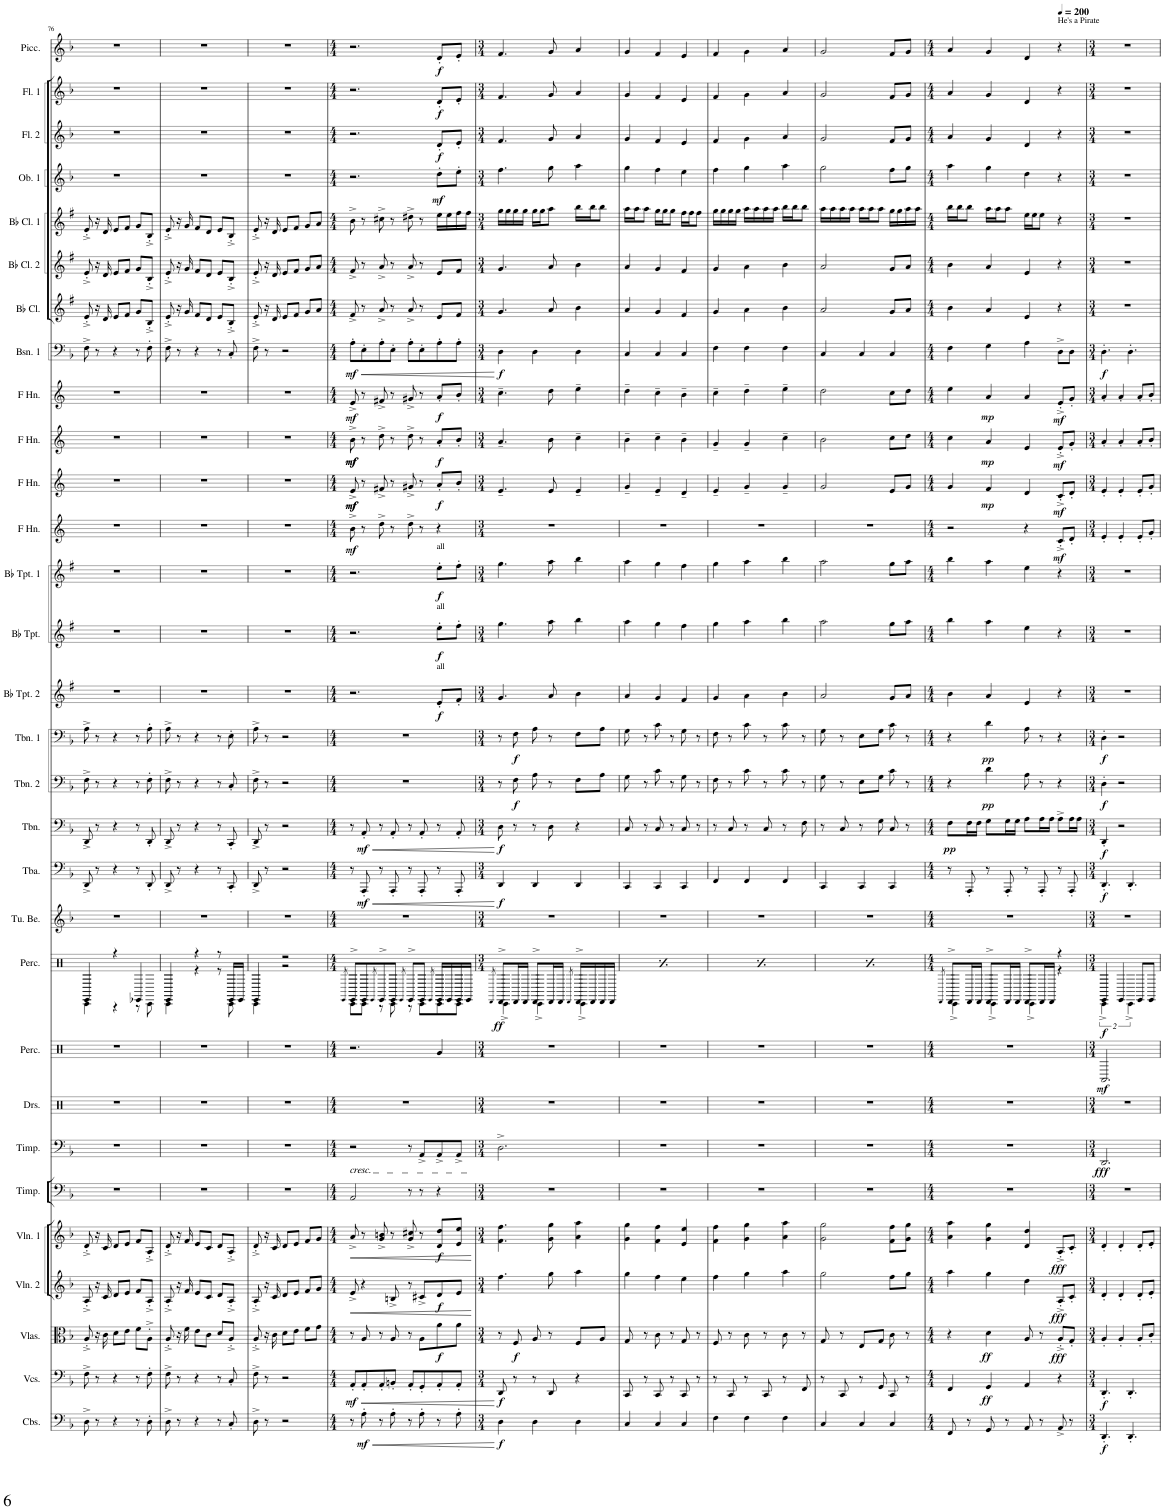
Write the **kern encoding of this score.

**kern	**dynam	**kern	**dynam	**kern	**dynam	**kern	**dynam	**kern	**dynam	**kern	**kern	**dynam	**kern	**kern	**dynam	**kern	**dynam	**kern	**kern	**dynam	**kern	**dynam	**kern	**dynam	**kern	**dynam	**kern	**dynam	**kern	**dynam	**kern	**dynam	**kern	**dynam	**kern	**dynam	**kern	**dynam	**kern	**dynam	**kern	**dynam	**kern	**kern	**kern	**kern	**dynam	**kern	**dynam	**kern	**dynam	**kern	**dynam
*part30	*part30	*part29	*part29	*part28	*part28	*part27	*part27	*part26	*part26	*part25	*part24	*part24	*part23	*part22	*part22	*part21	*part21	*part20	*part19	*part19	*part18	*part18	*part17	*part17	*part16	*part16	*part15	*part15	*part14	*part14	*part13	*part13	*part12	*part12	*part11	*part11	*part10	*part10	*part9	*part9	*part8	*part8	*part7	*part6	*part5	*part4	*part4	*part3	*part3	*part2	*part2	*part1	*part1
*staff30	*staff30	*staff29	*staff29	*staff28	*staff28	*staff27	*staff27	*staff26	*staff26	*staff25	*staff24	*staff24	*staff23	*staff22	*staff22	*staff21	*staff21	*staff20	*staff19	*staff19	*staff18	*staff18	*staff17	*staff17	*staff16	*staff16	*staff15	*staff15	*staff14	*staff14	*staff13	*staff13	*staff12	*staff12	*staff11	*staff11	*staff10	*staff10	*staff9	*staff9	*staff8	*staff8	*staff7	*staff6	*staff5	*staff4	*staff4	*staff3	*staff3	*staff2	*staff2	*staff1	*staff1
*I"Contrabasses	*	*I"Violoncellos	*	*I"Violas	*	*I"Violin 2	*	*I"Violin 1	*	*I"Timpani	*I"Timpani	*	*I"Drumset	*I"Percussion	*	*I"Percussion	*	*I"Tubular Bells	*I"Tuba	*	*I"Trombone	*	*I"Trombone 2	*	*I"Trombone 1	*	*I"Bb Trumpet 2	*	*I"Bb Trumpet	*	*I"Bb Trumpet 1	*	*I"Horn in F	*	*I"Horn in F	*	*I"Horn in F	*	*I"Horn in F	*	*I"Bassoon 1	*	*I"Bb Clarinet	*I"Bb Clarinet 2	*I"Bb Clarinet 1	*I"Oboe 1	*	*I"Flute 2	*	*I"Flute 1	*	*I"Piccolo	*
*I'Cbs.	*	*I'Vcs.	*	*I'Vlas.	*	*I'Vln. 2	*	*I'Vln. 1	*	*I'Timp.	*I'Timp.	*	*I'Drs.	*I'Perc.	*	*I'Perc.	*	*I'Tu. Be.	*I'Tba.	*	*I'Tbn.	*	*I'Tbn. 2	*	*I'Tbn. 1	*	*I'Bb Tpt. 2	*	*I'Bb Tpt.	*	*I'Bb Tpt. 1	*	*	*	*	*	*	*	*	*	*I'Bsn. 1	*	*I'Bb Cl.	*I'Bb Cl. 2	*I'Bb Cl. 1	*I'Ob. 1	*	*I'Fl. 2	*	*I'Fl. 1	*	*I'Picc.	*
!!LO:PB:g=z
*clefF4	*	*clefF4	*	*clefC3	*	*clefG2	*	*clefG2	*	*clefF4	*clefF4	*	*clefX	*clefX	*	*clefX	*	*clefG2	*clefF4	*	*clefF4	*	*clefF4	*	*clefF4	*	*clefG2	*	*clefG2	*	*clefG2	*	*clefG2	*	*clefG2	*	*clefG2	*	*clefG2	*	*clefF4	*	*clefG2	*clefG2	*clefG2	*clefG2	*	*clefG2	*	*clefG2	*	*clefG2	*
*Trd7c12	*	*	*	*	*	*	*	*	*	*	*	*	*	*	*	*	*	*	*	*	*	*	*	*	*	*	*Trd1c2	*	*Trd1c2	*	*Trd1c2	*	*Trd4c7	*	*Trd4c7	*	*Trd4c7	*	*Trd4c7	*	*Trd5c9	*	*Trd1c2	*Trd1c2	*Trd1c2	*	*	*	*	*	*	*Trd-7c-12	*
*k[b-]	*	*k[b-]	*	*k[b-]	*	*k[b-]	*	*k[b-]	*	*k[b-]	*k[b-]	*	*k[]	*k[]	*	*k[]	*	*k[b-]	*k[b-]	*	*k[b-]	*	*k[b-]	*	*k[b-]	*	*k[f#]	*	*k[f#]	*	*k[f#]	*	*k[]	*	*k[]	*	*k[]	*	*k[]	*	*k[b-]	*	*k[f#]	*k[f#]	*k[f#]	*k[b-]	*	*k[b-]	*	*k[b-]	*	*k[b-]	*
*M3/4	*	*M3/4	*	*M3/4	*	*M3/4	*	*M3/4	*	*M3/4	*M3/4	*	*M3/4	*M3/4	*	*M3/4	*	*M3/4	*M3/4	*	*M3/4	*	*M3/4	*	*M3/4	*	*M3/4	*	*M3/4	*	*M3/4	*	*M3/4	*	*M3/4	*	*M3/4	*	*M3/4	*	*M3/4	*	*M3/4	*M3/4	*M3/4	*M3/4	*	*M3/4	*	*M3/4	*	*M3/4	*
=76	=76	=76	=76	=76	=76	=76	=76	=76	=76	=76	=76	=76	=76	=76	=76	=76	=76	=76	=76	=76	=76	=76	=76	=76	=76	=76	=76	=76	=76	=76	=76	=76	=76	=76	=76	=76	=76	=76	=76	=76	=76	=76	=76	=76	=76	=76	=76	=76	=76	=76	=76	=76	=76
*	*	*	*	*	*	*	*	*	*	*	*	*	*	*	*	*^	*	*	*	*	*	*	*	*	*	*	*	*	*	*	*	*	*	*	*	*	*	*	*	*	*	*	*	*	*	*	*	*	*	*	*	*	*
8D^\	.	8F^\	.	8A'^/	.	8A'^/	.	8d'^/	.	2.r	2.r	.	2.r	2.r	.	4EE/	4CC\	.	2.r	8DD^/	.	8DD^/	.	8F^\	.	8A^\	.	2.r	.	2.r	.	2.r	.	2.r	.	2.r	.	2.r	.	2.r	.	8F^\	.	8e'^/	8e'^/	8e'^/	2.r	.	2.r	.	2.r	.	2.r	.
8r	.	8r	.	16r	.	16r	.	16r	.	.	.	.	.	.	.	.	.	.	.	8r	.	8r	.	8r	.	8r	.	.	.	.	.	.	.	.	.	.	.	.	.	.	.	8r	.	16r	16r	16r	.	.	.	.	.	.	.	.
.	.	.	.	16c\	.	16c/	.	16c/	.	.	.	.	.	.	.	.	.	.	.	.	.	.	.	.	.	.	.	.	.	.	.	.	.	.	.	.	.	.	.	.	.	.	.	16d/	16d/	16d/	.	.	.	.	.	.	.	.
4r	.	4r	.	8d\L	.	8d/L	.	8d/L	.	.	.	.	.	.	.	4r	4r	.	.	4r	.	4r	.	4r	.	4r	.	.	.	.	.	.	.	.	.	.	.	.	.	.	.	4r	.	8e/L	8e/L	8e/L	.	.	.	.	.	.	.	.
.	.	.	.	8e\J	.	8e/J	.	8e/J	.	.	.	.	.	.	.	.	.	.	.	.	.	.	.	.	.	.	.	.	.	.	.	.	.	.	.	.	.	.	.	.	.	.	.	8f#/J	8f#/J	8f#/J	.	.	.	.	.	.	.	.
8r	.	8r	.	8f\L	.	8f/L	.	8f/L	.	.	.	.	.	.	.	4EE-X/	8r	.	.	8r	.	8r	.	8r	.	8r	.	.	.	.	.	.	.	.	.	.	.	.	.	.	.	8r	.	8g/L	8g/L	8g/L	.	.	.	.	.	.	.	.
8D'\	.	8F'\	.	8A'^\J	.	8A'^/J	.	8A'^/J	.	.	.	.	.	.	.	.	8CC\	.	.	8DD'/	.	8DD'/	.	8F'\	.	8A'\	.	.	.	.	.	.	.	.	.	.	.	.	.	.	.	8F'\	.	8B'^/J	8B'^/J	8B'^/J	.	.	.	.	.	.	.	.
=77	=77	=77	=77	=77	=77	=77	=77	=77	=77	=77	=77	=77	=77	=77	=77	=77	=77	=77	=77	=77	=77	=77	=77	=77	=77	=77	=77	=77	=77	=77	=77	=77	=77	=77	=77	=77	=77	=77	=77	=77	=77	=77	=77	=77	=77	=77	=77	=77	=77	=77	=77	=77	=77	=77
8D^\	.	8F^\	.	8A'^/	.	8A'^/	.	8d'^/	.	2.r	2.r	.	2.r	2.r	.	4EE/	4CC\	.	2.r	8DD^/	.	8DD^/	.	8F^\	.	8A^\	.	2.r	.	2.r	.	2.r	.	2.r	.	2.r	.	2.r	.	2.r	.	8F^\	.	8e'^/	8e'^/	8e'^/	2.r	.	2.r	.	2.r	.	2.r	.
8r	.	8r	.	16r	.	16r	.	16r	.	.	.	.	.	.	.	.	.	.	.	8r	.	8r	.	8r	.	8r	.	.	.	.	.	.	.	.	.	.	.	.	.	.	.	8r	.	16r	16r	16r	.	.	.	.	.	.	.	.
.	.	.	.	16f\	.	16f/	.	16f/	.	.	.	.	.	.	.	.	.	.	.	.	.	.	.	.	.	.	.	.	.	.	.	.	.	.	.	.	.	.	.	.	.	.	.	16g/	16g/	16g/	.	.	.	.	.	.	.	.
4r	.	4r	.	8e\L	.	8e/L	.	8e/L	.	.	.	.	.	.	.	4r	4r	.	.	4r	.	4r	.	4r	.	4r	.	.	.	.	.	.	.	.	.	.	.	.	.	.	.	4r	.	8f#/L	8f#/L	8f#/L	.	.	.	.	.	.	.	.
.	.	.	.	8c\J	.	8c/J	.	8c/J	.	.	.	.	.	.	.	.	.	.	.	.	.	.	.	.	.	.	.	.	.	.	.	.	.	.	.	.	.	.	.	.	.	.	.	8d/J	8d/J	8d/J	.	.	.	.	.	.	.	.
8r	.	8r	.	8d/L	.	8d/L	.	8d/L	.	.	.	.	.	.	.	8r	8r	.	.	8r	.	8r	.	8r	.	8r	.	.	.	.	.	.	.	.	.	.	.	.	.	.	.	8r	.	8e/L	8e/L	8e/L	.	.	.	.	.	.	.	.
8C'/	.	8C'/	.	8A'^/J	.	8A'^/J	.	8A'^/J	.	.	.	.	.	.	.	16EE/LL	8CC\	.	.	8CC'/	.	8CC'/	.	8C'/	.	8E'\	.	.	.	.	.	.	.	.	.	.	.	.	.	.	.	8C'/	.	8B'^/J	8B'^/J	8B'^/J	.	.	.	.	.	.	.	.
.	.	.	.	.	.	.	.	.	.	.	.	.	.	.	.	16EE/JJ	.	.	.	.	.	.	.	.	.	.	.	.	.	.	.	.	.	.	.	.	.	.	.	.	.	.	.	.	.	.	.	.	.	.	.	.	.	.
=78	=78	=78	=78	=78	=78	=78	=78	=78	=78	=78	=78	=78	=78	=78	=78	=78	=78	=78	=78	=78	=78	=78	=78	=78	=78	=78	=78	=78	=78	=78	=78	=78	=78	=78	=78	=78	=78	=78	=78	=78	=78	=78	=78	=78	=78	=78	=78	=78	=78	=78	=78	=78	=78	=78
8D^\	.	8F^\	.	8A'^/	.	8A'^/	.	8d'^/	.	2.r	2.r	.	2.r	2.r	.	4EE/	4CC\	.	2.r	8DD^/	.	8DD^/	.	8F^\	.	8A^\	.	2.r	.	2.r	.	2.r	.	2.r	.	2.r	.	2.r	.	2.r	.	8F^\	.	8e'^/	8e'^/	8e'^/	2.r	.	2.r	.	2.r	.	2.r	.
8r	.	8r	.	16r	.	16r	.	16r	.	.	.	.	.	.	.	.	.	.	.	8r	.	8r	.	8r	.	8r	.	.	.	.	.	.	.	.	.	.	.	.	.	.	.	8r	.	16r	16r	16r	.	.	.	.	.	.	.	.
.	.	.	.	16c\	.	16c/	.	16c/	.	.	.	.	.	.	.	.	.	.	.	.	.	.	.	.	.	.	.	.	.	.	.	.	.	.	.	.	.	.	.	.	.	.	.	16d/	16d/	16d/	.	.	.	.	.	.	.	.
2r	.	2r	.	8d\L	.	8d/L	.	8d/L	.	.	.	.	.	.	.	2r	2r	.	.	2r	.	2r	.	2r	.	2r	.	.	.	.	.	.	.	.	.	.	.	.	.	.	.	2r	.	8e/L	8e/L	8e/L	.	.	.	.	.	.	.	.
.	.	.	.	8e\J	.	8e/J	.	8e/J	.	.	.	.	.	.	.	.	.	.	.	.	.	.	.	.	.	.	.	.	.	.	.	.	.	.	.	.	.	.	.	.	.	.	.	8f#/J	8f#/J	8f#/J	.	.	.	.	.	.	.	.
.	.	.	.	8f\L	.	8f/L	.	8f/L	.	.	.	.	.	.	.	.	.	.	.	.	.	.	.	.	.	.	.	.	.	.	.	.	.	.	.	.	.	.	.	.	.	.	.	8g/L	8g/L	8g/L	.	.	.	.	.	.	.	.
.	.	.	.	8g\J	.	8g/J	.	8g/J	.	.	.	.	.	.	.	.	.	.	.	.	.	.	.	.	.	.	.	.	.	.	.	.	.	.	.	.	.	.	.	.	.	.	.	8a/J	8a/J	8a/J	.	.	.	.	.	.	.	.
=79	=79	=79	=79	=79	=79	=79	=79	=79	=79	=79	=79	=79	=79	=79	=79	=79	=79	=79	=79	=79	=79	=79	=79	=79	=79	=79	=79	=79	=79	=79	=79	=79	=79	=79	=79	=79	=79	=79	=79	=79	=79	=79	=79	=79	=79	=79	=79	=79	=79	=79	=79	=79	=79	=79
*M4/4	*	*M4/4	*	*M4/4	*	*M4/4	*	*M4/4	*	*M4/4	*M4/4	*	*M4/4	*M4/4	*	*M4/4	*	*	*M4/4	*M4/4	*	*M4/4	*	*M4/4	*	*M4/4	*	*M4/4	*	*M4/4	*	*M4/4	*	*M4/4	*	*M4/4	*	*M4/4	*	*M4/4	*	*M4/4	*	*M4/4	*M4/4	*M4/4	*M4/4	*	*M4/4	*	*M4/4	*	*M4/4	*
.	.	.	.	.	.	.	.	.	.	.	.	.	.	.	.	8qEE/	.	.	.	.	.	.	.	.	.	.	.	.	.	.	.	.	.	.	.	.	.	.	.	.	.	.	.	.	.	.	.	.	.	.	.	.	.	.
!	!	!	!	!	!	!	!	!	!	!	!LO:TX:b:i:t=cresc.	!	!	!	!	!	!	!	!	!	!	!	!	!	!	!	!	!	!	!	!	!	!	!	!	!	!	!	!	!	!	!	!	!	!	!	!	!	!	!	!	!	!	!
!	!	!	!LO:HP:b	!	!	!	!LO:HP:b	!	!LO:HP:b	!	!	!	!	!	!	!	!	!	!	!	!	!	!	!	!	!	!	!	!	!	!	!	!	!	!	!	!	!	!	!	!	!	!LO:HP:b	!	!	!	!	!	!	!	!	!	!	!
!	!	!	!LO:DY:n=1:b	!	!	!	!	!	!	!	!	!	!	!	!	!	!	!	!	!	!	!	!	!	!	!	!	!	!	!	!	!	!	!	!LO:DY:b	!	!LO:DY:b	!	!	!	!	!	!	!	!	!	!	!	!	!	!	!	!	!
!	!	!	!	!	!	!	!	!	!	!	!	!	!	!	!	!	!	!	!	!	!	!	!	!	!	!	!	!	!	!	!	!	!	!	!	!	!LO:DY:n=1:b	!	!LO:DY:b	!	!	!	!	!	!	!	!	!	!	!	!	!	!	!
!	!	!	!	!	!	!	!	!	!	!	!	!	!	!	!	!	!	!	!	!	!	!	!	!	!	!	!	!	!	!	!	!	!	!	!	!	!	!	!LO:DY:n=1:b	!	!LO:DY:b	!	!LO:DY:n=1:b	!	!	!	!	!	!	!	!	!	!	!
8r	.	8AA'/L	< mf	8r	.	8e^/	<	8a^/	<	2AA/	2r	.	1r	2.r	.	8EE^/L	8CC\L	.	1r	8r	.	8r	.	1r	.	1r	.	2.r	.	2.r	.	2.r	.	8b^\	mf	8e^/	mf mf	8b^\	mf mf	8e^/	mf	8A'\L	< mf	8f#^/	8f#^/	8b^\	2.r	.	2.r	.	2.r	.	2.r	.
!	!LO:HP:b	!	!	!	!	!	!	!	!	!	!	!	!	!	!	!	!	!	!	!	!LO:HP:b	!	!LO:HP:b	!	!	!	!	!	!	!	!	!	!	!	!	!	!	!	!	!	!	!	!	!	!	!	!	!	!	!	!	!	!	!
!	!LO:DY:n=1:b	!	!	!	!	!	!	!	!	!	!	!	!	!	!	!	!	!	!	!	!LO:DY:n=1:b	!	!LO:DY:n=1:b	!	!	!	!	!	!	!	!	!	!	!	!	!	!	!	!	!	!	!	!	!	!	!	!	!	!	!	!	!	!	!
8A'\	< mf	8AA'/	.	8A/	.	4r	.	8r	.	.	.	.	.	.	.	8EE/	8CC\J	.	.	8AAA'/	< mf	8AA'/	< mf	.	.	.	.	.	.	.	.	.	.	8r	.	8r	.	8r	.	8r	.	8E'\	.	8r	8r	8r	.	.	.	.	.	.	.	.
.	.	.	.	.	.	.	.	.	.	.	.	.	.	.	.	8qEE/	.	.	.	.	.	.	.	.	.	.	.	.	.	.	.	.	.	.	.	.	.	.	.	.	.	.	.	.	.	.	.	.	.	.	.	.	.	.
8r	.	8AA'/	.	8r	.	.	.	8g/^ 8bn/^	.	.	.	.	.	.	.	8EE^/	8r	.	.	8r	.	8r	.	.	.	.	.	.	.	.	.	.	.	8dd^\	.	8f#X^/	.	8dd^\	.	8f#X^/	.	8A'\	.	8a^/	8a^/	8cc#X^\	.	.	.	.	.	.	.	.
8A'\	.	8BBn'/J	.	8A/	.	8Bn^/	.	8r	.	.	.	.	.	.	.	8EE/J	8CC\	.	.	8AAA'/	.	8AA'/	.	.	.	.	.	.	.	.	.	.	.	8r	.	8r	.	8r	.	8r	.	8E'\J	.	8r	8r	8r	.	.	.	.	.	.	.	.
.	.	.	.	.	.	.	.	.	.	.	.	.	.	.	.	8qEE/	.	.	.	.	.	.	.	.	.	.	.	.	.	.	.	.	.	.	.	.	.	.	.	.	.	.	.	.	.	.	.	.	.	.	.	.	.	.
8r	.	8AA'/L	.	8r	.	8r	.	8g/^ 8cc#X/^	.	8r	8r	.	.	.	.	8EE^/L	8r	.	.	8r	.	8r	.	.	.	.	.	.	.	.	.	.	.	8dd^\	.	8g#X^/	.	8dd^\	.	8g#X^/	.	8A'\L	.	8a^/	8a^/	8dd#X^\	.	.	.	.	.	.	.	.
8A'\	.	8GG'/	.	8A\L	.	8c#X^/L	.	8r	.	8r	8AA^/L	.	.	.	.	8EE/J	8CC\L	.	.	8AAA'/	.	8AA'/	.	.	.	.	.	.	.	.	.	.	.	8r	.	8r	.	8r	.	8r	.	8E'\	.	8r	8r	8r	.	.	.	.	.	.	.	.
.	.	.	.	.	.	.	.	.	.	.	.	.	.	.	.	8qEE/	.	.	.	.	.	.	.	.	.	.	.	.	.	.	.	.	.	.	.	.	.	.	.	.	.	.	.	.	.	.	.	.	.	.	.	.	.	.
!	!	!	!	!	!	!	!	!	!	!	!	!	!	!	!	!	!	!	!	!	!	!	!	!	!	!	!	!	!	!	!	!LO:TX:a:t=all	!	!	!	!	!	!	!	!	!	!	!	!	!	!	!	!	!	!	!	!	!	!
!	!	!	!	!	!	!	!	!	!	!	!	!	!	!	!	!	!	!	!	!	!	!	!	!	!	!	!	!	!	!LO:TX:a:t=all	!	!	!	!	!	!	!	!	!	!	!	!	!	!	!	!	!	!	!	!	!	!	!	!
!	!	!	!	!	!	!	!	!	!	!	!	!	!	!	!	!	!	!	!	!	!	!	!	!	!	!	!	!LO:TX:a:t=all	!	!	!	!	!	!	!	!	!	!	!	!	!	!	!	!	!	!	!	!	!	!	!	!	!	!
!	!	!	!	!	!LO:DY:b	!	!LO:DY:b	!	!LO:DY:b	!	!	!	!	!	!	!	!	!	!	!	!	!	!	!	!	!	!	!	!LO:DY:b	!	!LO:DY:b	!	!LO:DY:b	!	!	!	!LO:DY:n=2:b	!	!LO:DY:n=2:b	!	!LO:DY:b	!	!	!	!	!	!	!LO:DY:b	!	!LO:DY:b	!	!LO:DY:b	!	!LO:DY:b
8r	.	8AA'/	.	8a\	f	8d/	f	8d/ 8dd/L	f	4r	8AA^/	.	.	4g/	.	16EE/LL	8CC\	.	.	8r	.	8r	.	.	.	.	.	8e'/L	f	8ee'\L	f	8ee'\L	f	4r	.	8a'/L	f	8a'/L	f	8a'/L	f	8A'\	.	8e/L	8e/L	16ee\LL	8dd'\L	mf	8d'/L	f	8d'/L	f	8d'/L	f
.	.	.	.	.	.	.	.	.	.	.	.	.	.	.	.	16EE/	.	.	.	.	.	.	.	.	.	.	.	.	.	.	.	.	.	.	.	.	.	.	.	.	.	.	.	.	.	16ee\	.	.	.	.	.	.	.	.
8A'\	.	8AA'/J	.	8a\J	.	8e/J	.	8e/ 8ee/J	.	.	8AA^/J	.	.	.	.	16EE/	8CC\J	.	.	8AAA'/	.	8AA'/	.	.	.	.	.	8f#'/J	.	8ff#'\J	.	8ff#'\J	.	.	.	8b'/J	.	8b'/J	.	8b'/J	.	8A'\J	.	8f#/J	8f#/J	16ff#\	8ee'\J	.	8e'/J	.	8e'/J	.	8e'/J	.
.	.	.	.	.	.	.	.	.	.	.	.	.	.	.	.	16EE/JJ	.	.	.	.	.	.	.	.	.	.	.	.	.	.	.	.	.	.	.	.	.	.	.	.	.	.	.	.	.	16ff#\JJ	.	.	.	.	.	.	.	.
*	*	*	*	*	*	*	*	*	*	*	*	*	*	*	*	*v	*v	*	*	*	*	*	*	*	*	*	*	*	*	*	*	*	*	*	*	*	*	*	*	*	*	*	*	*	*	*	*	*	*	*	*	*	*	*
.	[	.	[	.	.	.	[	.	[	.	.	.	.	.	.	.	.	.	.	[	.	[	.	.	.	.	.	.	.	.	.	.	.	.	.	.	.	.	.	.	.	[	.	.	.	.	.	.	.	.	.	.	.
=80	=80	=80	=80	=80	=80	=80	=80	=80	=80	=80	=80	=80	=80	=80	=80	=80	=80	=80	=80	=80	=80	=80	=80	=80	=80	=80	=80	=80	=80	=80	=80	=80	=80	=80	=80	=80	=80	=80	=80	=80	=80	=80	=80	=80	=80	=80	=80	=80	=80	=80	=80	=80	=80
*M3/4	*	*M3/4	*	*M3/4	*	*M3/4	*	*M3/4	*	*M3/4	*M3/4	*	*M3/4	*M3/4	*	*M3/4	*	*M3/4	*M3/4	*	*M3/4	*	*M3/4	*	*M3/4	*	*M3/4	*	*M3/4	*	*M3/4	*	*M3/4	*	*M3/4	*	*M3/4	*	*M3/4	*	*M3/4	*	*M3/4	*M3/4	*M3/4	*M3/4	*	*M3/4	*	*M3/4	*	*M3/4	*
.	.	.	.	.	.	.	.	.	.	.	.	.	.	.	.	8qDD/	.	.	.	.	.	.	.	.	.	.	.	.	.	.	.	.	.	.	.	.	.	.	.	.	.	.	.	.	.	.	.	.	.	.	.	.	.
*	*	*	*	*	*	*	*	*	*	*	*	*	*	*	*	*^	*	*	*	*	*	*	*	*	*	*	*	*	*	*	*	*	*	*	*	*	*	*	*	*	*	*	*	*	*	*	*	*	*	*	*	*	*
!	!LO:DY:b	!	!LO:DY:b	!	!	!	!	!	!	!	!	!	!	!	!	!	!	!LO:DY:b	!	!	!LO:DY:b	!	!LO:DY:b	!	!	!	!	!	!	!	!	!	!	!	!	!	!	!	!	!	!	!	!LO:DY:b	!	!	!	!	!	!	!	!	!	!	!
4D\	f	8DD/	f	8r	.	4.ff\	.	4.f\ 4.ff\	.	2.r	2.D^\	.	2.r	2.r	.	8DD^/L	4CC^\	ff	2.r	4DD/	f	8D\	f	8r	.	8r	.	4.g/	.	4.gg\	.	4.gg\	.	2.r	.	4.e~/	.	4.a~/	.	4.cc~\	.	4D\	f	4.g/	4.g/	16gg\LL	4.ff\	.	4.f/	.	4.f/	.	4.f/	.
.	.	.	.	.	.	.	.	.	.	.	.	.	.	.	.	.	.	.	.	.	.	.	.	.	.	.	.	.	.	.	.	.	.	.	.	.	.	.	.	.	.	.	.	.	.	16gg\	.	.	.	.	.	.	.	.
!	!	!	!	!	!LO:DY:b	!	!	!	!	!	!	!	!	!	!	!	!	!	!	!	!	!	!	!	!LO:DY:b	!	!LO:DY:b	!	!	!	!	!	!	!	!	!	!	!	!	!	!	!	!	!	!	!	!	!	!	!	!	!	!	!
.	.	8r	.	8F/	f	.	.	.	.	.	.	.	.	.	.	16DD/L	.	.	.	.	.	8r	.	8F\	f	8F\	f	.	.	.	.	.	.	.	.	.	.	.	.	.	.	.	.	.	.	16gg\	.	.	.	.	.	.	.	.
.	.	.	.	.	.	.	.	.	.	.	.	.	.	.	.	16DD/JJ	.	.	.	.	.	.	.	.	.	.	.	.	.	.	.	.	.	.	.	.	.	.	.	.	.	.	.	.	.	16gg\JJ	.	.	.	.	.	.	.	.
4D\	.	8r	.	8A/	.	.	.	.	.	.	.	.	.	.	.	8DD^/L	4CC^\	.	.	4DD/	.	8r	.	8A\	.	8A\	.	.	.	.	.	.	.	.	.	.	.	.	.	.	.	4D\	.	.	.	16gg\LL	.	.	.	.	.	.	.	.
.	.	.	.	.	.	.	.	.	.	.	.	.	.	.	.	.	.	.	.	.	.	.	.	.	.	.	.	.	.	.	.	.	.	.	.	.	.	.	.	.	.	.	.	.	.	16gg\J	.	.	.	.	.	.	.	.
.	.	8DD/	.	8r	.	8gg\	.	8g\ 8gg\	.	.	.	.	.	.	.	16DD/L	.	.	.	.	.	8D\	.	8r	.	8r	.	8a/	.	8aa\	.	8aa\	.	.	.	8e/	.	8b\	.	8dd\	.	.	.	8a/	8a/	8aa\J	8gg\	.	8g/	.	8g/	.	8g/	.
.	.	.	.	.	.	.	.	.	.	.	.	.	.	.	.	16DD/JJ	.	.	.	.	.	.	.	.	.	.	.	.	.	.	.	.	.	.	.	.	.	.	.	.	.	.	.	.	.	.	.	.	.	.	.	.	.	.
.	.	.	.	.	.	.	.	.	.	.	.	.	.	.	.	8qDD/	.	.	.	.	.	.	.	.	.	.	.	.	.	.	.	.	.	.	.	.	.	.	.	.	.	.	.	.	.	.	.	.	.	.	.	.	.	.
4D\	.	4r	.	8F/L	.	4aa\	.	4a\ 4aa\	.	.	.	.	.	.	.	16DD^/LL	4CC^\	.	.	4DD/	.	4r	.	8F\L	.	8F\L	.	4b\	.	4bb\	.	4bb\	.	.	.	4e~/	.	4cc~\	.	4ee~\	.	4D\	.	4b\	4b\	16bb\LL	4aa\	.	4a/	.	4a/	.	4a/	.
.	.	.	.	.	.	.	.	.	.	.	.	.	.	.	.	16DD/	.	.	.	.	.	.	.	.	.	.	.	.	.	.	.	.	.	.	.	.	.	.	.	.	.	.	.	.	.	16bb\J	.	.	.	.	.	.	.	.
.	.	.	.	8A/J	.	.	.	.	.	.	.	.	.	.	.	16DD/	.	.	.	.	.	.	.	8A\J	.	8A\J	.	.	.	.	.	.	.	.	.	.	.	.	.	.	.	.	.	.	.	8bb\J	.	.	.	.	.	.	.	.
.	.	.	.	.	.	.	.	.	.	.	.	.	.	.	.	16DD/JJ	.	.	.	.	.	.	.	.	.	.	.	.	.	.	.	.	.	.	.	.	.	.	.	.	.	.	.	.	.	.	.	.	.	.	.	.	.	.
=81	=81	=81	=81	=81	=81	=81	=81	=81	=81	=81	=81	=81	=81	=81	=81	=81	=81	=81	=81	=81	=81	=81	=81	=81	=81	=81	=81	=81	=81	=81	=81	=81	=81	=81	=81	=81	=81	=81	=81	=81	=81	=81	=81	=81	=81	=81	=81	=81	=81	=81	=81	=81	=81	=81
.	.	.	.	.	.	.	.	.	.	.	.	.	.	.	.	8qDD/	.	.	.	.	.	.	.	.	.	.	.	.	.	.	.	.	.	.	.	.	.	.	.	.	.	.	.	.	.	.	.	.	.	.	.	.	.	.
!	!	!	!	!	!	!	!	!	!	!	!	!	!	!	!	!	!	!LO:DY:b	!	!	!	!	!	!	!	!	!	!	!	!	!	!	!	!	!	!	!	!	!	!	!	!	!	!	!	!	!	!	!	!	!	!	!	!
4C/	.	8CC/	.	8G/	.	4gg\	.	4g\ 4gg\	.	2.r	2.r	.	2.r	2.r	.	8DD^/L	4CC^\	ff	2.r	4CC/	.	8C/	.	8G\	.	8G\	.	4a/	.	4aa\	.	4aa\	.	2.r	.	4g~/	.	4b~\	.	4dd~\	.	4C/	.	4a/	4a/	16aa\LL	4gg\	.	4g/	.	4g/	.	4g/	.
.	.	.	.	.	.	.	.	.	.	.	.	.	.	.	.	.	.	.	.	.	.	.	.	.	.	.	.	.	.	.	.	.	.	.	.	.	.	.	.	.	.	.	.	.	.	16aa\J	.	.	.	.	.	.	.	.
.	.	8r	.	8r	.	.	.	.	.	.	.	.	.	.	.	16DD/L	.	.	.	.	.	8r	.	8r	.	8r	.	.	.	.	.	.	.	.	.	.	.	.	.	.	.	.	.	.	.	8aa\J	.	.	.	.	.	.	.	.
.	.	.	.	.	.	.	.	.	.	.	.	.	.	.	.	16DD/JJ	.	.	.	.	.	.	.	.	.	.	.	.	.	.	.	.	.	.	.	.	.	.	.	.	.	.	.	.	.	.	.	.	.	.	.	.	.	.
4C/	.	8CC/	.	8c\	.	4ff\	.	4f\ 4ff\	.	.	.	.	.	.	.	8DD^/L	4CC^\	.	.	4CC/	.	8C/	.	8c\	.	8c\	.	4g/	.	4gg\	.	4gg\	.	.	.	4e~/	.	4cc~\	.	4cc~\	.	4C/	.	4g/	4g/	16gg\LL	4ff\	.	4f/	.	4f/	.	4f/	.
.	.	.	.	.	.	.	.	.	.	.	.	.	.	.	.	.	.	.	.	.	.	.	.	.	.	.	.	.	.	.	.	.	.	.	.	.	.	.	.	.	.	.	.	.	.	16gg\J	.	.	.	.	.	.	.	.
.	.	8r	.	8r	.	.	.	.	.	.	.	.	.	.	.	16DD/L	.	.	.	.	.	8r	.	8r	.	8r	.	.	.	.	.	.	.	.	.	.	.	.	.	.	.	.	.	.	.	8gg\J	.	.	.	.	.	.	.	.
.	.	.	.	.	.	.	.	.	.	.	.	.	.	.	.	16DD/JJ	.	.	.	.	.	.	.	.	.	.	.	.	.	.	.	.	.	.	.	.	.	.	.	.	.	.	.	.	.	.	.	.	.	.	.	.	.	.
.	.	.	.	.	.	.	.	.	.	.	.	.	.	.	.	8qDD/	.	.	.	.	.	.	.	.	.	.	.	.	.	.	.	.	.	.	.	.	.	.	.	.	.	.	.	.	.	.	.	.	.	.	.	.	.	.
4C/	.	8CC/	.	8G/	.	4ee\	.	4e/ 4ee/	.	.	.	.	.	.	.	16DD^/LL	4CC^\	.	.	4CC/	.	8C/	.	8G\	.	8G\	.	4f#/	.	4ff#\	.	4ff#\	.	.	.	4d~/	.	4b~\	.	4b~\	.	4C/	.	4f#/	4f#/	16ff#\LL	4ee\	.	4e/	.	4e/	.	4e/	.
.	.	.	.	.	.	.	.	.	.	.	.	.	.	.	.	16DD/	.	.	.	.	.	.	.	.	.	.	.	.	.	.	.	.	.	.	.	.	.	.	.	.	.	.	.	.	.	16ff#\J	.	.	.	.	.	.	.	.
.	.	8r	.	8r	.	.	.	.	.	.	.	.	.	.	.	16DD/	.	.	.	.	.	8r	.	8r	.	8r	.	.	.	.	.	.	.	.	.	.	.	.	.	.	.	.	.	.	.	8ff#\J	.	.	.	.	.	.	.	.
.	.	.	.	.	.	.	.	.	.	.	.	.	.	.	.	16DD/JJ	.	.	.	.	.	.	.	.	.	.	.	.	.	.	.	.	.	.	.	.	.	.	.	.	.	.	.	.	.	.	.	.	.	.	.	.	.	.
=82	=82	=82	=82	=82	=82	=82	=82	=82	=82	=82	=82	=82	=82	=82	=82	=82	=82	=82	=82	=82	=82	=82	=82	=82	=82	=82	=82	=82	=82	=82	=82	=82	=82	=82	=82	=82	=82	=82	=82	=82	=82	=82	=82	=82	=82	=82	=82	=82	=82	=82	=82	=82	=82	=82
.	.	.	.	.	.	.	.	.	.	.	.	.	.	.	.	8qDD/	.	.	.	.	.	.	.	.	.	.	.	.	.	.	.	.	.	.	.	.	.	.	.	.	.	.	.	.	.	.	.	.	.	.	.	.	.	.
!	!	!	!	!	!	!	!	!	!	!	!	!	!	!	!	!	!	!LO:DY:b	!	!	!	!	!	!	!	!	!	!	!	!	!	!	!	!	!	!	!	!	!	!	!	!	!	!	!	!	!	!	!	!	!	!	!	!
4F\	.	8r	.	8F/	.	4ff\	.	4f\ 4ff\	.	2.r	2.r	.	2.r	2.r	.	8DD^/L	4CC^\	ff	2.r	4FF/	.	8r	.	8F\	.	8F\	.	4g/	.	4gg\	.	4gg\	.	2.r	.	4e~/	.	4g~/	.	4cc~\	.	4F\	.	4g/	4g/	16gg\LL	4ff\	.	4f/	.	4f/	.	4f/	.
.	.	.	.	.	.	.	.	.	.	.	.	.	.	.	.	.	.	.	.	.	.	.	.	.	.	.	.	.	.	.	.	.	.	.	.	.	.	.	.	.	.	.	.	.	.	16gg\	.	.	.	.	.	.	.	.
.	.	8CC/	.	8r	.	.	.	.	.	.	.	.	.	.	.	16DD/L	.	.	.	.	.	8C/	.	8r	.	8r	.	.	.	.	.	.	.	.	.	.	.	.	.	.	.	.	.	.	.	16gg\	.	.	.	.	.	.	.	.
.	.	.	.	.	.	.	.	.	.	.	.	.	.	.	.	16DD/JJ	.	.	.	.	.	.	.	.	.	.	.	.	.	.	.	.	.	.	.	.	.	.	.	.	.	.	.	.	.	16gg\JJ	.	.	.	.	.	.	.	.
4F\	.	8r	.	8c\	.	4gg\	.	4g\ 4gg\	.	.	.	.	.	.	.	8DD^/L	4CC^\	.	.	4FF/	.	8r	.	8c\	.	8c\	.	4a\	.	4aa\	.	4aa\	.	.	.	4g~/	.	4g~/	.	4dd~\	.	4F\	.	4a\	4a\	16aa\LL	4gg\	.	4g\	.	4g\	.	4g\	.
.	.	.	.	.	.	.	.	.	.	.	.	.	.	.	.	.	.	.	.	.	.	.	.	.	.	.	.	.	.	.	.	.	.	.	.	.	.	.	.	.	.	.	.	.	.	16aa\	.	.	.	.	.	.	.	.
.	.	8CC/	.	8r	.	.	.	.	.	.	.	.	.	.	.	16DD/L	.	.	.	.	.	8C/	.	8r	.	8r	.	.	.	.	.	.	.	.	.	.	.	.	.	.	.	.	.	.	.	16aa\	.	.	.	.	.	.	.	.
.	.	.	.	.	.	.	.	.	.	.	.	.	.	.	.	16DD/JJ	.	.	.	.	.	.	.	.	.	.	.	.	.	.	.	.	.	.	.	.	.	.	.	.	.	.	.	.	.	16aa\JJ	.	.	.	.	.	.	.	.
.	.	.	.	.	.	.	.	.	.	.	.	.	.	.	.	8qDD/	.	.	.	.	.	.	.	.	.	.	.	.	.	.	.	.	.	.	.	.	.	.	.	.	.	.	.	.	.	.	.	.	.	.	.	.	.	.
4F\	.	8r	.	8c\	.	4aa\	.	4a\ 4aa\	.	.	.	.	.	.	.	16DD^/LL	4CC^\	.	.	4FF/	.	8r	.	8c\	.	8c\	.	4b\	.	4bb\	.	4bb\	.	.	.	4g~/	.	4cc~\	.	4ee~\	.	4F\	.	4b\	4b\	16bb\LL	4aa\	.	4a/	.	4a/	.	4a/	.
.	.	.	.	.	.	.	.	.	.	.	.	.	.	.	.	16DD/	.	.	.	.	.	.	.	.	.	.	.	.	.	.	.	.	.	.	.	.	.	.	.	.	.	.	.	.	.	16bb\J	.	.	.	.	.	.	.	.
.	.	8FF/	.	8r	.	.	.	.	.	.	.	.	.	.	.	16DD/	.	.	.	.	.	8F\	.	8r	.	8r	.	.	.	.	.	.	.	.	.	.	.	.	.	.	.	.	.	.	.	8bb\J	.	.	.	.	.	.	.	.
.	.	.	.	.	.	.	.	.	.	.	.	.	.	.	.	16DD/JJ	.	.	.	.	.	.	.	.	.	.	.	.	.	.	.	.	.	.	.	.	.	.	.	.	.	.	.	.	.	.	.	.	.	.	.	.	.	.
=83	=83	=83	=83	=83	=83	=83	=83	=83	=83	=83	=83	=83	=83	=83	=83	=83	=83	=83	=83	=83	=83	=83	=83	=83	=83	=83	=83	=83	=83	=83	=83	=83	=83	=83	=83	=83	=83	=83	=83	=83	=83	=83	=83	=83	=83	=83	=83	=83	=83	=83	=83	=83	=83	=83
.	.	.	.	.	.	.	.	.	.	.	.	.	.	.	.	8qDD/	.	.	.	.	.	.	.	.	.	.	.	.	.	.	.	.	.	.	.	.	.	.	.	.	.	.	.	.	.	.	.	.	.	.	.	.	.	.
!	!	!	!	!	!	!	!	!	!	!	!	!	!	!	!	!	!	!LO:DY:b	!	!	!	!	!	!	!	!	!	!	!	!	!	!	!	!	!	!	!	!	!	!	!	!	!	!	!	!	!	!	!	!	!	!	!	!
4C/	.	8r	.	8G/	.	2gg\	.	2g\ 2gg\	.	2.r	2.r	.	2.r	2.r	.	8DD^/L	4CC^\	ff	2.r	4CC/	.	8r	.	8G\	.	8G\	.	2a/	.	2aa\	.	2aa\	.	2.r	.	2g/	.	2b\	.	2dd\	.	4C/	.	2a/	2a/	16aa\LL	2gg\	.	2g/	.	2g/	.	2g/	.
.	.	.	.	.	.	.	.	.	.	.	.	.	.	.	.	.	.	.	.	.	.	.	.	.	.	.	.	.	.	.	.	.	.	.	.	.	.	.	.	.	.	.	.	.	.	16aa\	.	.	.	.	.	.	.	.
.	.	8CC/	.	8r	.	.	.	.	.	.	.	.	.	.	.	16DD/L	.	.	.	.	.	8C/	.	8r	.	8r	.	.	.	.	.	.	.	.	.	.	.	.	.	.	.	.	.	.	.	16aa\	.	.	.	.	.	.	.	.
.	.	.	.	.	.	.	.	.	.	.	.	.	.	.	.	16DD/JJ	.	.	.	.	.	.	.	.	.	.	.	.	.	.	.	.	.	.	.	.	.	.	.	.	.	.	.	.	.	16aa\JJ	.	.	.	.	.	.	.	.
4C/	.	8r	.	8E/L	.	.	.	.	.	.	.	.	.	.	.	8DD^/L	4CC^\	.	.	4CC/	.	8r	.	8E\L	.	8E\L	.	.	.	.	.	.	.	.	.	.	.	.	.	.	.	4C/	.	.	.	16aa\LL	.	.	.	.	.	.	.	.
.	.	.	.	.	.	.	.	.	.	.	.	.	.	.	.	.	.	.	.	.	.	.	.	.	.	.	.	.	.	.	.	.	.	.	.	.	.	.	.	.	.	.	.	.	.	16aa\J	.	.	.	.	.	.	.	.
.	.	8GG/	.	8G/J	.	.	.	.	.	.	.	.	.	.	.	16DD/L	.	.	.	.	.	8G\	.	8G\J	.	8G\J	.	.	.	.	.	.	.	.	.	.	.	.	.	.	.	.	.	.	.	8aa\J	.	.	.	.	.	.	.	.
.	.	.	.	.	.	.	.	.	.	.	.	.	.	.	.	16DD/JJ	.	.	.	.	.	.	.	.	.	.	.	.	.	.	.	.	.	.	.	.	.	.	.	.	.	.	.	.	.	.	.	.	.	.	.	.	.	.
.	.	.	.	.	.	.	.	.	.	.	.	.	.	.	.	8qDD/	.	.	.	.	.	.	.	.	.	.	.	.	.	.	.	.	.	.	.	.	.	.	.	.	.	.	.	.	.	.	.	.	.	.	.	.	.	.
4C/	.	8CC/	.	8c\	.	8ff\L	.	8f\ 8ff\L	.	.	.	.	.	.	.	16DD^/LL	4CC^\	.	.	4CC/	.	8C/	.	8c\	.	8c\	.	8g/L	.	8gg\L	.	8gg\L	.	.	.	8e/L	.	8cc\L	.	8cc\L	.	4C/	.	8g/L	8g/L	16gg\LL	8ff\L	.	8f/L	.	8f/L	.	8f/L	.
.	.	.	.	.	.	.	.	.	.	.	.	.	.	.	.	16DD/	.	.	.	.	.	.	.	.	.	.	.	.	.	.	.	.	.	.	.	.	.	.	.	.	.	.	.	.	.	16gg\	.	.	.	.	.	.	.	.
.	.	8r	.	8r	.	8gg\J	.	8g\ 8gg\J	.	.	.	.	.	.	.	16DD/	.	.	.	.	.	8r	.	8r	.	8r	.	8a/J	.	8aa\J	.	8aa\J	.	.	.	8g/J	.	8dd\J	.	8dd\J	.	.	.	8a/J	8a/J	16aa\	8gg\J	.	8g/J	.	8g/J	.	8g/J	.
.	.	.	.	.	.	.	.	.	.	.	.	.	.	.	.	16DD/JJ	.	.	.	.	.	.	.	.	.	.	.	.	.	.	.	.	.	.	.	.	.	.	.	.	.	.	.	.	.	16aa\JJ	.	.	.	.	.	.	.	.
=84	=84	=84	=84	=84	=84	=84	=84	=84	=84	=84	=84	=84	=84	=84	=84	=84	=84	=84	=84	=84	=84	=84	=84	=84	=84	=84	=84	=84	=84	=84	=84	=84	=84	=84	=84	=84	=84	=84	=84	=84	=84	=84	=84	=84	=84	=84	=84	=84	=84	=84	=84	=84	=84	=84
*M4/4	*	*M4/4	*	*M4/4	*	*M4/4	*	*M4/4	*	*M4/4	*M4/4	*	*M4/4	*M4/4	*	*M4/4	*	*	*M4/4	*M4/4	*	*M4/4	*	*M4/4	*	*M4/4	*	*M4/4	*	*M4/4	*	*M4/4	*	*M4/4	*	*M4/4	*	*M4/4	*	*M4/4	*	*M4/4	*	*M4/4	*M4/4	*M4/4	*M4/4	*	*M4/4	*	*M4/4	*	*M4/4	*
.	.	.	.	.	.	.	.	.	.	.	.	.	.	.	.	8qDD/	.	.	.	.	.	.	.	.	.	.	.	.	.	.	.	.	.	.	.	.	.	.	.	.	.	.	.	.	.	.	.	.	.	.	.	.	.	.
!	!	!	!	!	!	!	!	!	!	!	!	!	!	!	!	!	!	!	!	!	!	!	!LO:DY:b	!	!	!	!	!	!	!	!	!	!	!	!	!	!	!	!	!	!	!	!	!	!	!	!	!	!	!	!	!	!	!
8FF/	.	4FF/	.	4r	.	4aa\	.	4a\ 4aa\	.	1r	1r	.	1r	1r	.	8DD^/L	4CC^\	.	1r	8r	.	8F\L	pp	4r	.	4r	.	4b\	.	4bb\	.	4bb\	.	2r	.	4g/	.	4cc\	.	4ee\	.	4F\	.	4b\	4b\	16bb\LL	4aa\	.	4a/	.	4a/	.	4a/	.
.	.	.	.	.	.	.	.	.	.	.	.	.	.	.	.	.	.	.	.	.	.	.	.	.	.	.	.	.	.	.	.	.	.	.	.	.	.	.	.	.	.	.	.	.	.	16bb\J	.	.	.	.	.	.	.	.
8r	.	.	.	.	.	.	.	.	.	.	.	.	.	.	.	16DD/L	.	.	.	8AAA'/	.	16F\L	.	.	.	.	.	.	.	.	.	.	.	.	.	.	.	.	.	.	.	.	.	.	.	8bb\J	.	.	.	.	.	.	.	.
.	.	.	.	.	.	.	.	.	.	.	.	.	.	.	.	16DD/JJ	.	.	.	.	.	16F\JJ	.	.	.	.	.	.	.	.	.	.	.	.	.	.	.	.	.	.	.	.	.	.	.	.	.	.	.	.	.	.	.	.
!	!	!	!LO:DY:b	!	!LO:DY:b	!	!	!	!	!	!	!	!	!	!	!	!	!	!	!	!	!	!	!	!LO:DY:b	!	!LO:DY:b	!	!	!	!	!	!	!	!	!	!LO:DY:b	!	!LO:DY:b	!	!LO:DY:b	!	!	!	!	!	!	!	!	!	!	!	!	!
8GG/	.	4GG/	ff	4d\	ff	4gg\	.	4g\ 4gg\	.	.	.	.	.	.	.	8DD^/L	4CC^\	.	.	8r	.	8G\L	.	4d\	pp	4d\	pp	4a/	.	4aa\	.	4aa\	.	.	.	4f/	mp	4a/	mp	4a/	mp	4G\	.	4a/	4a/	16aa\LL	4gg\	.	4g/	.	4g/	.	4g/	.
.	.	.	.	.	.	.	.	.	.	.	.	.	.	.	.	.	.	.	.	.	.	.	.	.	.	.	.	.	.	.	.	.	.	.	.	.	.	.	.	.	.	.	.	.	.	16aa\J	.	.	.	.	.	.	.	.
8r	.	.	.	.	.	.	.	.	.	.	.	.	.	.	.	16DD/L	.	.	.	8AAA'/	.	16G\L	.	.	.	.	.	.	.	.	.	.	.	.	.	.	.	.	.	.	.	.	.	.	.	8aa\J	.	.	.	.	.	.	.	.
.	.	.	.	.	.	.	.	.	.	.	.	.	.	.	.	16DD/JJ	.	.	.	.	.	16G\JJ	.	.	.	.	.	.	.	.	.	.	.	.	.	.	.	.	.	.	.	.	.	.	.	.	.	.	.	.	.	.	.	.
8AA/	.	4AA/	.	8A/	.	4dd\	.	4d/ 4dd/	.	.	.	.	.	.	.	8DD^/L	4CC^\	.	.	8r	.	8A\L	.	8A\	.	8A\	.	4e/	.	4ee\	.	4ee\	.	4r	.	4d/	.	4e/	.	4a/	.	4A\	.	4e/	4e/	16ee\LL	4dd\	.	4d/	.	4d/	.	4d/	.
.	.	.	.	.	.	.	.	.	.	.	.	.	.	.	.	.	.	.	.	.	.	.	.	.	.	.	.	.	.	.	.	.	.	.	.	.	.	.	.	.	.	.	.	.	.	16ee\J	.	.	.	.	.	.	.	.
8r	.	.	.	8r	.	.	.	.	.	.	.	.	.	.	.	16DD/L	.	.	.	8AAA'/	.	16A\L	.	8r	.	8r	.	.	.	.	.	.	.	.	.	.	.	.	.	.	.	.	.	.	.	8ee\J	.	.	.	.	.	.	.	.
.	.	.	.	.	.	.	.	.	.	.	.	.	.	.	.	16DD/JJ	.	.	.	.	.	16A\JJ	.	.	.	.	.	.	.	.	.	.	.	.	.	.	.	.	.	.	.	.	.	.	.	.	.	.	.	.	.	.	.	.
*	*	*	*	*	*	*	*	*	*	*	*	*	*	*	*	*	*	*	*	*	*	*	*	*	*	*	*	*	*	*	*	*	*	*	*	*	*	*	*	*	*	*	*	*	*	*	*	*	*	*	*	*	*MM200	*
!	!	!	!	!	!	!	!	!	!	!	!	!	!	!	!	!	!	!	!	!	!	!	!	!	!	!	!	!	!	!	!	!	!	!	!	!	!	!	!	!	!	!	!	!	!	!	!	!	!	!	!	!	!LO:TX:a:t=He's a Pirate	!
!	!	!	!	!	!LO:DY:b	!	!LO:DY:b	!	!LO:DY:b	!	!	!	!	!	!	!	!	!	!	!	!	!	!	!	!	!	!	!	!	!	!	!	!	!	!LO:DY:b	!	!LO:DY:b	!	!LO:DY:b	!	!LO:DY:b	!	!	!	!	!	!	!	!	!	!	!	!	!
8AA^/	.	4r	.	8A'^/L	fff	8A'^/L	fff	8A'^/L	fff	.	.	.	.	.	.	4r	4r	.	.	8r	.	8A^\L	.	4r	.	4r	.	4r	.	4r	.	4r	.	8c'^/L	mf	8c'^/L	mf	8e'^/L	mf	8e'^/L	mf	8D^\L	.	4r	4r	4r	4r	.	4r	.	4r	.	4r	.
8r	.	.	.	8G'/J	.	8c'/J	.	8c'/J	.	.	.	.	.	.	.	.	.	.	.	8AAA'/	.	16A\L	.	.	.	.	.	.	.	.	.	.	.	8d'/J	.	8d'/J	.	8g'/J	.	8g'/J	.	8D\J	.	.	.	.	.	.	.	.	.	.	.	.
.	.	.	.	.	.	.	.	.	.	.	.	.	.	.	.	.	.	.	.	.	.	16A\JJ	.	.	.	.	.	.	.	.	.	.	.	.	.	.	.	.	.	.	.	.	.	.	.	.	.	.	.	.	.	.	.	.
=85	=85	=85	=85	=85	=85	=85	=85	=85	=85	=85	=85	=85	=85	=85	=85	=85	=85	=85	=85	=85	=85	=85	=85	=85	=85	=85	=85	=85	=85	=85	=85	=85	=85	=85	=85	=85	=85	=85	=85	=85	=85	=85	=85	=85	=85	=85	=85	=85	=85	=85	=85	=85	=85	=85
*M3/4	*	*M3/4	*	*M3/4	*	*M3/4	*	*M3/4	*	*M3/4	*M3/4	*	*M3/4	*M3/4	*	*M3/4	*	*	*M3/4	*M3/4	*	*M3/4	*	*M3/4	*	*M3/4	*	*M3/4	*	*M3/4	*	*M3/4	*	*M3/4	*	*M3/4	*	*M3/4	*	*M3/4	*	*M3/4	*	*M3/4	*M3/4	*M3/4	*M3/4	*	*M3/4	*	*M3/4	*	*M3/4	*
!	!LO:DY:b	!	!LO:DY:b	!	!	!	!	!	!	!	!	!LO:DY:b	!	!	!LO:DY:b	!	!	!LO:DY:b	!	!	!LO:DY:b	!	!LO:DY:b	!	!LO:DY:b	!	!LO:DY:b	!	!	!	!	!	!	!	!	!	!	!	!	!	!	!	!LO:DY:b	!	!	!	!	!	!	!	!	!	!	!
4.DD'/	f	4.DD'/	f	4A'/	.	4d'/	.	4d'/	.	2.r	2.DD/	fff	2.r	2.AA/	mf	4EE/	8%3CC^\	f	2.r	4.DD'/	f	4DD'/	f	4D'\	f	4D'\	f	2.r	.	2.r	.	2.r	.	4e'/	.	4e'/	.	4a'/	.	4a'/	.	4.D'\	f	2.r	2.r	2.r	2.r	.	2.r	.	2.r	.	2.r	.
.	.	.	.	4A'/	.	4d'/	.	4d'/	.	.	.	.	.	.	.	4EE/	.	.	.	.	.	2r	.	2r	.	2r	.	.	.	.	.	.	.	4e'/	.	4e'/	.	4a'/	.	4a'/	.	.	.	.	.	.	.	.	.	.	.	.	.	.
4.DD'/	.	4.DD'/	.	.	.	.	.	.	.	.	.	.	.	.	.	.	8%3CC^\	.	.	4.DD'/	.	.	.	.	.	.	.	.	.	.	.	.	.	.	.	.	.	.	.	.	.	4.D'\	.	.	.	.	.	.	.	.	.	.	.	.
.	.	.	.	8A'/L	.	8d'/L	.	8d'/L	.	.	.	.	.	.	.	8EE/L	.	.	.	.	.	.	.	.	.	.	.	.	.	.	.	.	.	8e'/L	.	8e'/L	.	8a'/L	.	8a'/L	.	.	.	.	.	.	.	.	.	.	.	.	.	.
.	.	.	.	8c'/J	.	8e'/J	.	8e'/J	.	.	.	.	.	.	.	8EE/J	.	.	.	.	.	.	.	.	.	.	.	.	.	.	.	.	.	8g'/J	.	8g'/J	.	8b'/J	.	8b'/J	.	.	.	.	.	.	.	.	.	.	.	.	.	.
*	*	*	*	*	*	*	*	*	*	*	*	*	*	*	*	*v	*v	*	*	*	*	*	*	*	*	*	*	*	*	*	*	*	*	*	*	*	*	*	*	*	*	*	*	*	*	*	*	*	*	*	*	*	*	*
=	=	=	=	=	=	=	=	=	=	=	=	=	=	=	=	=	=	=	=	=	=	=	=	=	=	=	=	=	=	=	=	=	=	=	=	=	=	=	=	=	=	=	=	=	=	=	=	=	=	=	=	=	=
*-	*-	*-	*-	*-	*-	*-	*-	*-	*-	*-	*-	*-	*-	*-	*-	*-	*-	*-	*-	*-	*-	*-	*-	*-	*-	*-	*-	*-	*-	*-	*-	*-	*-	*-	*-	*-	*-	*-	*-	*-	*-	*-	*-	*-	*-	*-	*-	*-	*-	*-	*-	*-	*-
